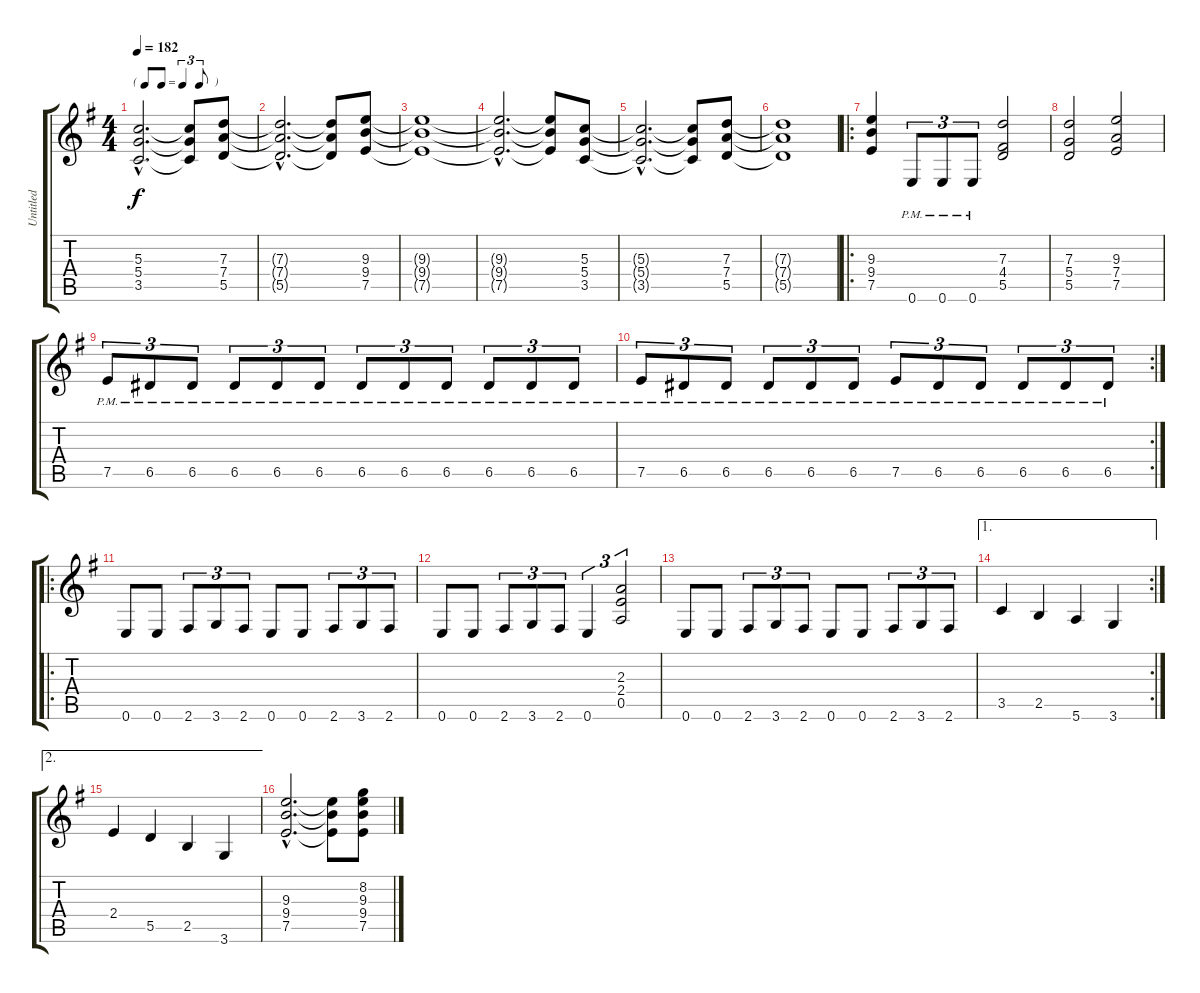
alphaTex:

\track ("Untitled" "Untitled") {instrument distortionguitar}
\staff {score tabs}
\tuning (E4 B3 G3 D3 A2 E2) {hide}
\ts (4 4)
\tf triplet8th
\tempo 182
\clef g2
\ks g
(5.3{hac t} 5.4{hac t} 3.5{hac t}).2{d dy f} (5.3{t} 5.4{t} 3.5{t}).8 (7.3 7.4 5.5).8 |
(7.3{hac t} 7.4{hac t} 5.5{hac t}).2{d} (7.3{t} 7.4{t} 5.5{t}).8 (9.3 9.4 7.5).8 |
(9.3{t} 9.4{t} 7.5{t}).1 |
(9.3{hac t} 9.4{hac t} 7.5{hac t}).2{d} (9.3{t} 9.4{t} 7.5{t}).8 (5.3 5.4 3.5).8 |
(5.3{hac t} 5.4{hac t} 3.5{hac t}).2{d} (5.3{t} 5.4{t} 3.5{t}).8 (7.3 7.4 5.5).8 |
(7.3{t} 7.4{t} 5.5{t}).1 |
\ro
(9.3 9.4 7.5).4 0.6{pm}.8{tu (3 2)} 0.6{pm}.8{tu (3 2)} 0.6{pm}.8{tu (3 2)} (7.3 4.4 5.5).2 |
(7.3 5.4 5.5).2 (9.3 7.4 7.5).2 |
7.5{pm}.8{tu (3 2)} 6.5{pm}.8{tu (3 2)} 6.5{pm}.8{tu (3 2)} 6.5{pm}.8{tu (3 2)} 6.5{pm}.8{tu (3 2)} 6.5{pm}.8{tu (3 2)} 6.5{pm}.8{tu (3 2)} 6.5{pm}.8{tu (3 2)} 6.5{pm}.8{tu (3 2)} 6.5{pm}.8{tu (3 2)} 6.5{pm}.8{tu (3 2)} 6.5{pm}.8{tu (3 2)} |
\rc 2
7.5{pm}.8{tu (3 2)} 6.5{pm}.8{tu (3 2)} 6.5{pm}.8{tu (3 2)} 6.5{pm}.8{tu (3 2)} 6.5{pm}.8{tu (3 2)} 6.5{pm}.8{tu (3 2)} 7.5{pm}.8{tu (3 2)} 6.5{pm}.8{tu (3 2)} 6.5{pm}.8{tu (3 2)} 6.5{pm}.8{tu (3 2)} 6.5{pm}.8{tu (3 2)} 6.5{pm}.8{tu (3 2)} |
\ro
0.6.8 0.6.8 2.6.8{tu (3 2)} 3.6.8{tu (3 2)} 2.6.8{tu (3 2)} 0.6.8 0.6.8 2.6.8{tu (3 2)} 3.6.8{tu (3 2)} 2.6.8{tu (3 2)} |
0.6.8 0.6.8 2.6.8{tu (3 2)} 3.6.8{tu (3 2)} 2.6.8{tu (3 2)} 0.6.4{tu (3 2)} (2.3 2.4 0.5).2{tu (3 2)} |
0.6.8 0.6.8 2.6.8{tu (3 2)} 3.6.8{tu (3 2)} 2.6.8{tu (3 2)} 0.6.8 0.6.8 2.6.8{tu (3 2)} 3.6.8{tu (3 2)} 2.6.8{tu (3 2)} |
\ae 1
\rc 2
3.5.4 2.5.4 5.6.4 3.6.4 |
\ae 2
2.4.4 5.5.4 2.5.4 3.6.4 |
(9.3{hac} 9.4{hac} 7.5{hac}).2{d} (9.3{t} 9.4{t} 7.5{t}).8 (8.2 9.3 9.4 7.5).8
